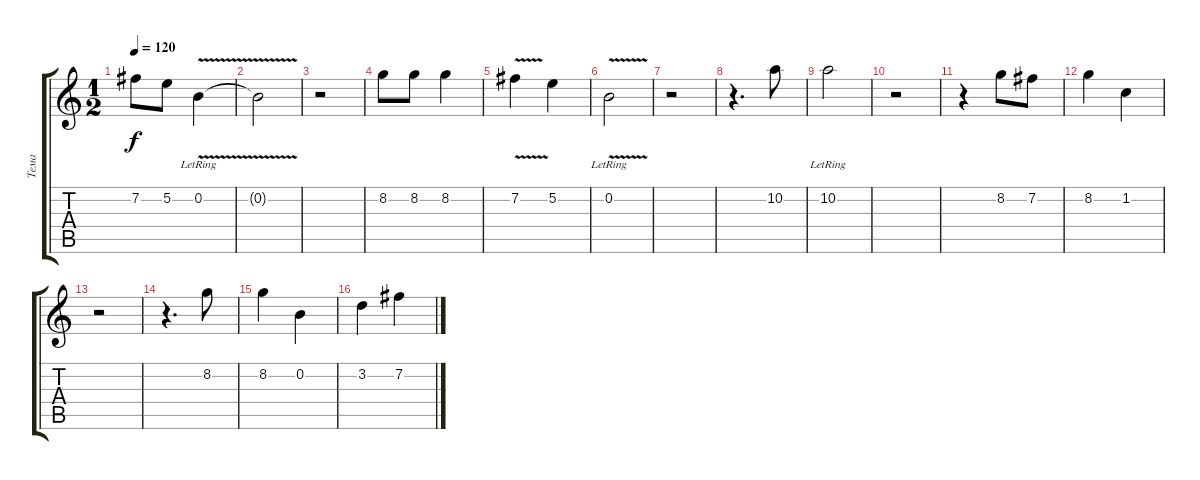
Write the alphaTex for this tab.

\track ("Тема" "Тема") {instrument electricguitarclean}
\staff {score tabs}
\tuning (E4 B3 G3 D3 A2 E2) {hide}
\ts (1 2)
\tempo 120
\clef g2
\ks c
7.2.8{dy f} 5.2.8 0.2{v lr}.4 |
0.2{t}.2 |
r.2 |
8.2.8 8.2.8 8.2.4 |
7.2{v}.4 5.2.4 |
0.2{v lr}.2 |
r.2 |
r.4{d} 10.2.8 |
10.2{lr}.2 |
r.2 |
r.4 8.2.8 7.2.8 |
8.2.4 1.2.4 |
r.2 |
r.4{d} 8.2.8 |
8.2.4 0.2.4 |
3.2.4 7.2.4
